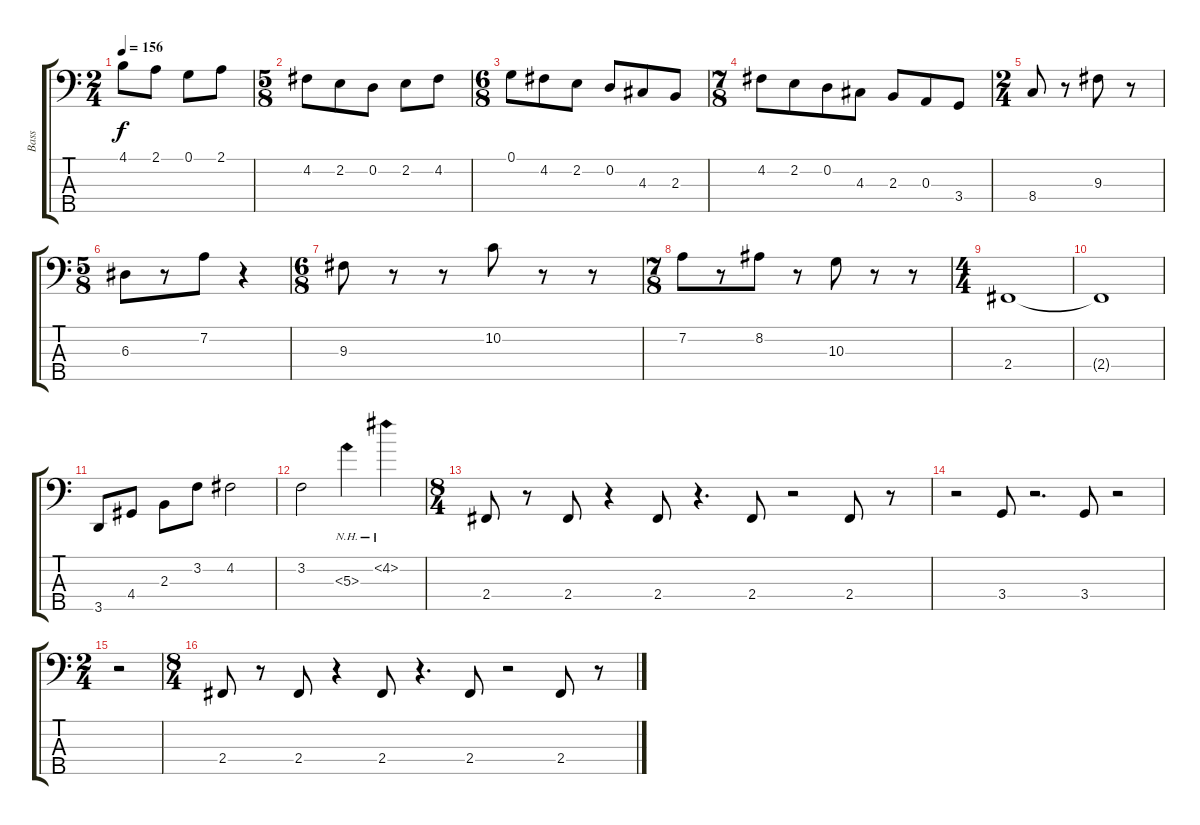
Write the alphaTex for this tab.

\track ("Bass" "Bass") {instrument electricbassfinger}
\staff {score tabs}
\tuning (G2 D2 A1 E1 B0) {hide}
\ts (2 4)
\tempo 156
\clef f4
\ks c
4.1.8{dy f} 2.1.8 0.1.8 2.1.8 |
\ts (5 8)
4.2.8 2.2.8 0.2.8 2.2.8 4.2.8 |
\ts (6 8)
0.1.8 4.2.8 2.2.8 0.2.8 4.3.8 2.3.8 |
\ts (7 8)
4.2.8 2.2.8 0.2.8 4.3.8 2.3.8 0.3.8 3.4.8 |
\ts (2 4)
8.4.8 r.8 9.3.8 r.8 |
\ts (5 8)
6.3.8 r.8 7.2.8 r.4 |
\ts (6 8)
9.3.8 r.8 r.8 10.2.8 r.8 r.8 |
\ts (7 8)
7.2.8 r.8 8.2.8 r.8 10.3.8 r.8 r.8 |
\ts (4 4)
2.4.1 |
2.4{t}.1 |
3.5.8 4.4.8 2.3.8 3.2.8 4.2.2 |
3.2.2 5.3{nh}.4 4.2{nh}.4 |
\ts (8 4)
2.4.8 r.8 2.4.8 r.4 2.4.8 r.4{d} 2.4.8 r.2 2.4.8 r.8 |
r.2 3.4.8 r.2{d} 3.4.8 r.2 |
\ts (2 4)
r.2 |
\ts (8 4)
2.4.8 r.8 2.4.8 r.4 2.4.8 r.4{d} 2.4.8 r.2 2.4.8 r.8
